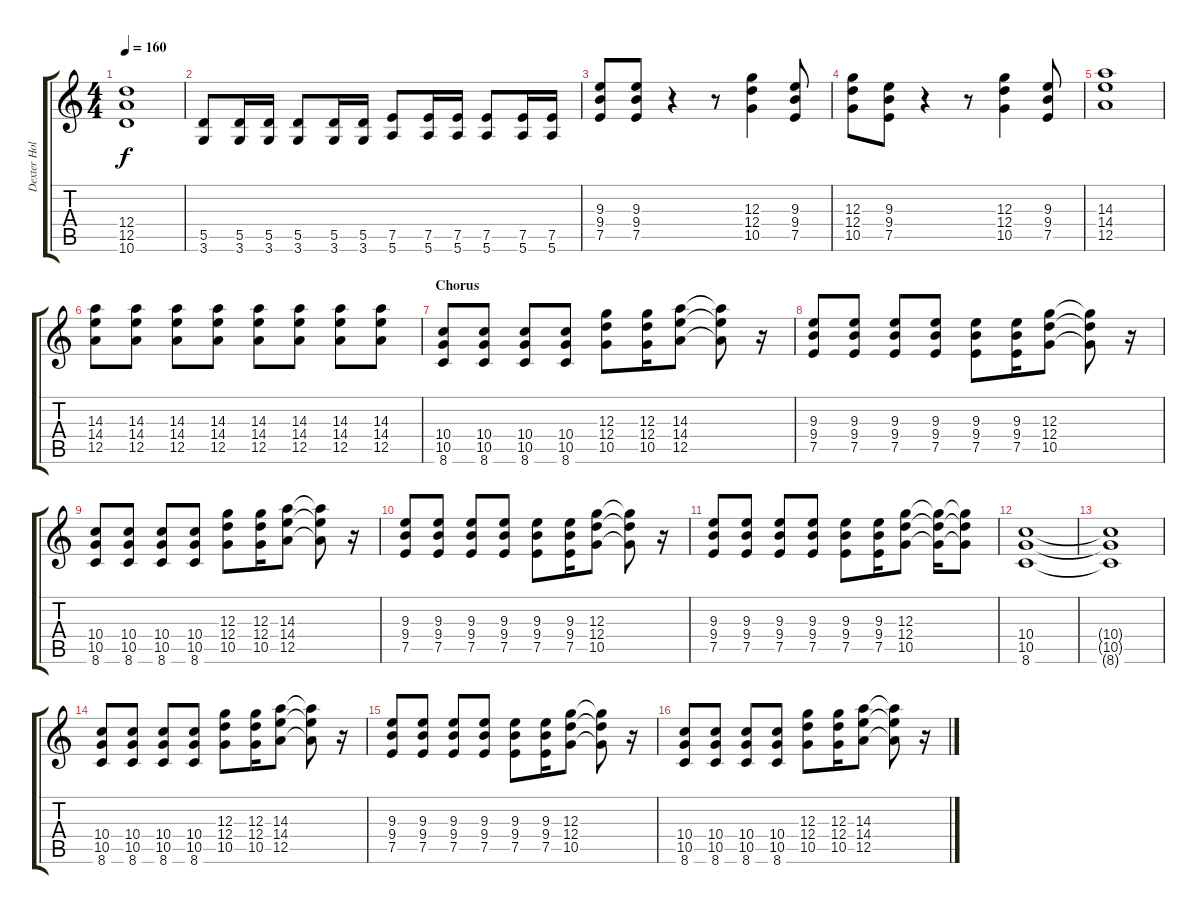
\track ("Dexter Holland" "Dexter Hol") {instrument distortionguitar}
\staff {score tabs}
\tuning (E4 B3 G3 D3 A2 E2) {hide}
\ts (4 4)
\tempo 160
\clef g2
\ks c
(12.4 12.5 10.6).1{dy f} |
(5.5 3.6).8 (5.5 3.6).16 (5.5 3.6).16 (5.5 3.6).8 (5.5 3.6).16 (5.5 3.6).16 (7.5 5.6).8 (7.5 5.6).16 (7.5 5.6).16 (7.5 5.6).8 (7.5 5.6).16 (7.5 5.6).16 |
(9.3 9.4 7.5).8 (9.3 9.4 7.5).8 r.4 r.8 (12.3 12.4 10.5).4 (9.3 9.4 7.5).8 |
(12.3 12.4 10.5).8 (9.3 9.4 7.5).8 r.4 r.8 (12.3 12.4 10.5).4 (9.3 9.4 7.5).8 |
(14.3 14.4 12.5).1 |
(14.3 14.4 12.5).8 (14.3 14.4 12.5).8 (14.3 14.4 12.5).8 (14.3 14.4 12.5).8 (14.3 14.4 12.5).8 (14.3 14.4 12.5).8 (14.3 14.4 12.5).8 (14.3 14.4 12.5).8 |
\section ("" "Chorus")
(10.4 10.5 8.6).8 (10.4 10.5 8.6).8 (10.4 10.5 8.6).8 (10.4 10.5 8.6).8 (12.3 12.4 10.5).8 (12.3 12.4 10.5).16 (14.3 14.4 12.5).8 (14.3{t} 14.4{t} 12.5{t}).8 r.16 |
(9.3 9.4 7.5).8 (9.3 9.4 7.5).8 (9.3 9.4 7.5).8 (9.3 9.4 7.5).8 (9.3 9.4 7.5).8 (9.3 9.4 7.5).16 (12.3 12.4 10.5).8 (12.3{t} 12.4{t} 10.5{t}).8 r.16 |
(10.4 10.5 8.6).8 (10.4 10.5 8.6).8 (10.4 10.5 8.6).8 (10.4 10.5 8.6).8 (12.3 12.4 10.5).8 (12.3 12.4 10.5).16 (14.3 14.4 12.5).8 (14.3{t} 14.4{t} 12.5{t}).8 r.16 |
(9.3 9.4 7.5).8 (9.3 9.4 7.5).8 (9.3 9.4 7.5).8 (9.3 9.4 7.5).8 (9.3 9.4 7.5).8 (9.3 9.4 7.5).16 (12.3 12.4 10.5).8 (12.3{t} 12.4{t} 10.5{t}).8 r.16 |
(9.3 9.4 7.5).8 (9.3 9.4 7.5).8 (9.3 9.4 7.5).8 (9.3 9.4 7.5).8 (9.3 9.4 7.5).8 (9.3 9.4 7.5).16 (12.3 12.4 10.5).8 (12.3{t} 12.4{t} 10.5{t}).16 (12.3{t} 12.4{t} 10.5{t}).8 |
(10.4 10.5 8.6).1 |
(10.4{t} 10.5{t} 8.6{t}).1 |
(10.4 10.5 8.6).8 (10.4 10.5 8.6).8 (10.4 10.5 8.6).8 (10.4 10.5 8.6).8 (12.3 12.4 10.5).8 (12.3 12.4 10.5).16 (14.3 14.4 12.5).8 (14.3{t} 14.4{t} 12.5{t}).8 r.16 |
(9.3 9.4 7.5).8 (9.3 9.4 7.5).8 (9.3 9.4 7.5).8 (9.3 9.4 7.5).8 (9.3 9.4 7.5).8 (9.3 9.4 7.5).16 (12.3 12.4 10.5).8 (12.3{t} 12.4{t} 10.5{t}).8 r.16 |
(10.4 10.5 8.6).8 (10.4 10.5 8.6).8 (10.4 10.5 8.6).8 (10.4 10.5 8.6).8 (12.3 12.4 10.5).8 (12.3 12.4 10.5).16 (14.3 14.4 12.5).8 (14.3{t} 14.4{t} 12.5{t}).8 r.16
